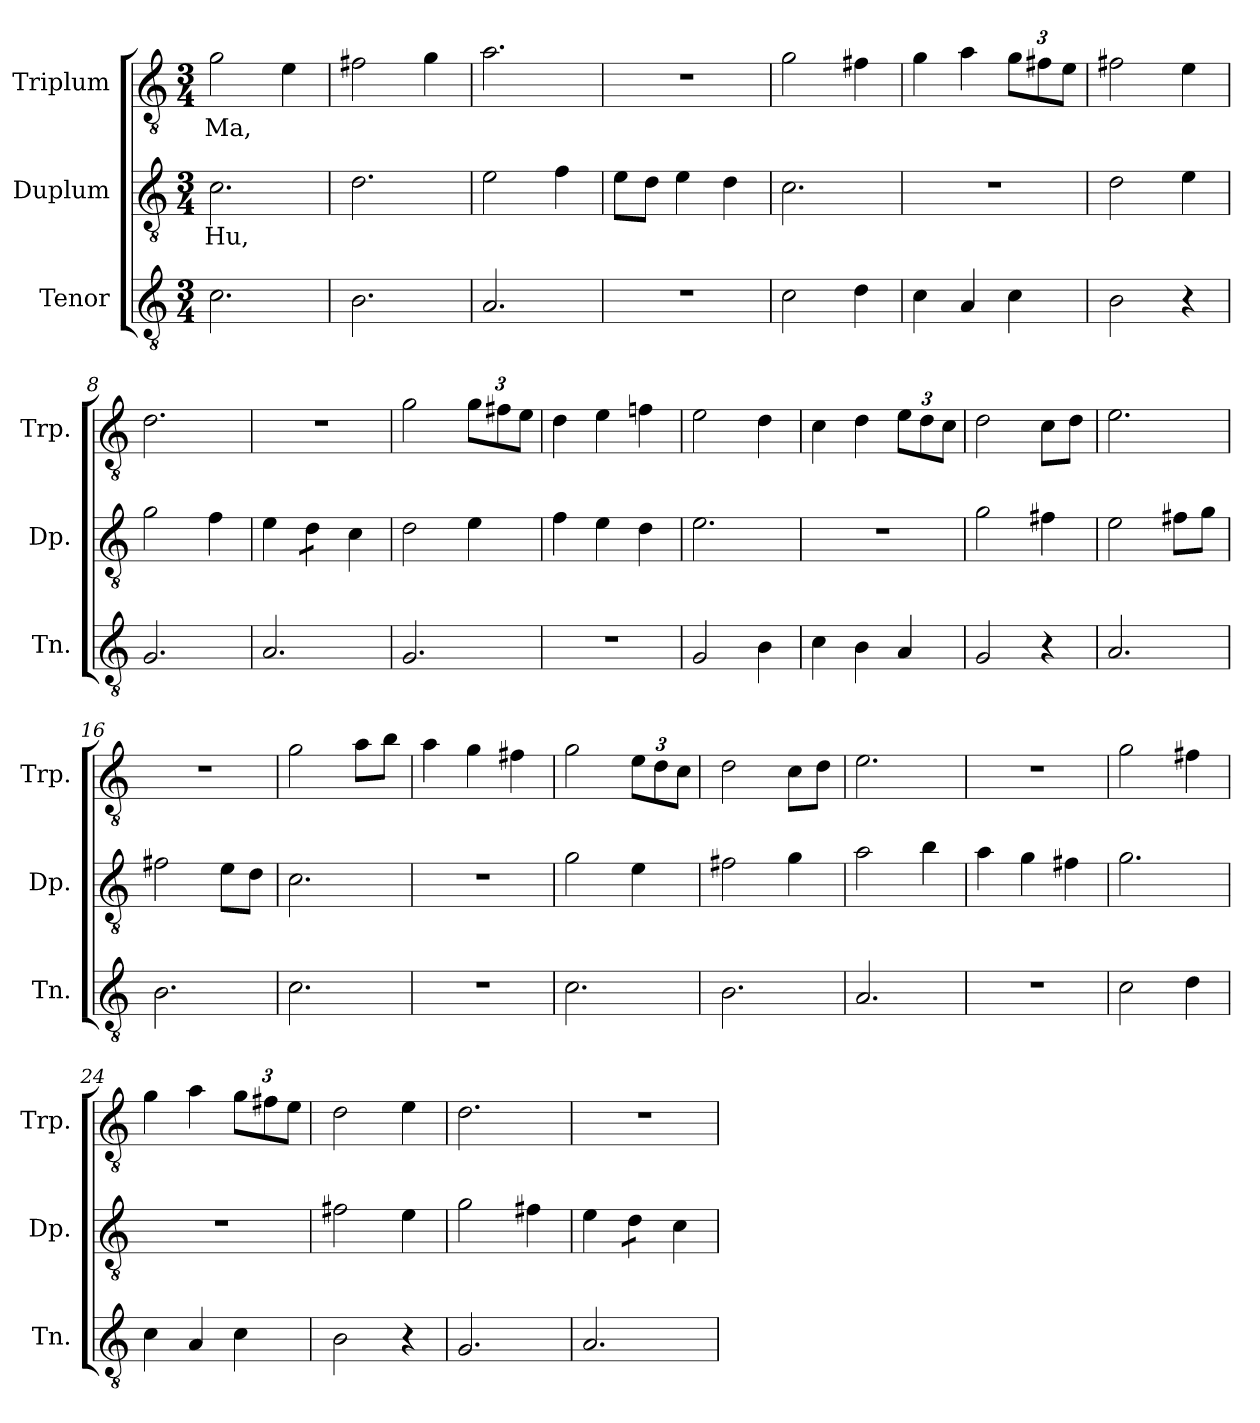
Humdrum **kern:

**kern	**kern	**text	**kern	**text
*part3	*part2	*part2	*part1	*part1
*staff3	*staff2	*staff2	*staff1	*staff1
*I"Tenor	*I"Duplum	*	*I"Triplum	*
*I'Tn.	*I'Dp.	*	*I'Trp.	*
*clefGv2	*clefGv2	*	*clefGv2	*
*k[]	*k[]	*	*k[]	*
*M3/4	*M3/4	*	*M3/4	*
=1	=1	=1	=1	=1
!	!	!LO:LY:b	!	!LO:LY:b
2.c\	2.c\	Hu,	2g\	Ma,
.	.	.	4e\	.
=2	=2	=2	=2	=2
2.B\	2.d\	.	2f#X\	.
.	.	.	4g\	.
=3	=3	=3	=3	=3
2.A/	2e\	.	2.a\	.
.	4f\	.	.	.
=4	=4	=4	=4	=4
2.r	8e\L	.	2.r	.
.	8d\J	.	.	.
.	4e\	.	.	.
.	4d\	.	.	.
=5	=5	=5	=5	=5
2c\	2.c\	.	2g\	.
4d\	.	.	4f#X\	.
=6	=6	=6	=6	=6
4c\	2.r	.	4g\	.
4A/	.	.	4a\	.
*	*	*	*Xbrackettup	*
4c\	.	.	12g\L	.
.	.	.	12f#X\	.
.	.	.	12e\J	.
=7	=7	=7	=7	=7
2B\	2d\	.	2f#X\	.
4r	4e\	.	4e\	.
=8	=8	=8	=8	=8
2.G/	2g\	.	2.d\	.
.	4f\	.	.	.
=9	=9	=9	=9	=9
2.A/	4e\	.	2.r	.
*	*tremolo	*	*	*
.	8d\L	.	.	.
.	8d\J	.	.	.
*	*Xtremolo	*	*	*
.	4c\	.	.	.
=10	=10	=10	=10	=10
2.G/	2d\	.	2g\	.
.	4e\	.	12g\L	.
.	.	.	12f#X\	.
.	.	.	12e\J	.
=11	=11	=11	=11	=11
2.r	4f\	.	4d\	.
.	4e\	.	4e\	.
.	4d\	.	4fn\	.
!!LO:LB:g=z
=12	=12	=12	=12	=12
2G/	2.e\	.	2e\	.
4B\	.	.	4d\	.
=13	=13	=13	=13	=13
4c\	2.r	.	4c\	.
4B\	.	.	4d\	.
4A/	.	.	12e\L	.
.	.	.	12d\	.
.	.	.	12c\J	.
=14	=14	=14	=14	=14
2G/	2g\	.	2d\	.
4r	4f#X\	.	8c\L	.
.	.	.	8d\J	.
=15	=15	=15	=15	=15
2.A/	2e\	.	2.e\	.
.	8f#X\L	.	.	.
.	8g\J	.	.	.
=16	=16	=16	=16	=16
2.B\	2f#X\	.	2.r	.
.	8e\L	.	.	.
.	8d\J	.	.	.
=17	=17	=17	=17	=17
2.c\	2.c\	.	2g\	.
.	.	.	8a\L	.
.	.	.	8b\J	.
=18	=18	=18	=18	=18
2.r	2.r	.	4a\	.
.	.	.	4g\	.
.	.	.	4f#X\	.
=19	=19	=19	=19	=19
2.c\	2g\	.	2g\	.
.	4e\	.	12e\L	.
.	.	.	12d\	.
.	.	.	12c\J	.
=20	=20	=20	=20	=20
2.B\	2f#X\	.	2d\	.
.	4g\	.	8c\L	.
.	.	.	8d\J	.
=21	=21	=21	=21	=21
2.A/	2a\	.	2.e\	.
.	4b\	.	.	.
=22	=22	=22	=22	=22
2.r	4a\	.	2.r	.
.	4g\	.	.	.
.	4f#X\	.	.	.
!!LO:LB:g=z
=23	=23	=23	=23	=23
2c\	2.g\	.	2g\	.
4d\	.	.	4f#X\	.
=24	=24	=24	=24	=24
4c\	2.r	.	4g\	.
4A/	.	.	4a\	.
4c\	.	.	12g\L	.
.	.	.	12f#X\	.
.	.	.	12e\J	.
=25	=25	=25	=25	=25
2B\	2f#X\	.	2d\	.
4r	4e\	.	4e\	.
=26	=26	=26	=26	=26
2.G/	2g\	.	2.d\	.
.	4f#i\	.	.	.
=27	=27	=27	=27	=27
2.A/	4e\	.	2.r	.
*	*tremolo	*	*	*
.	8d\L	.	.	.
.	8d\J	.	.	.
*	*Xtremolo	*	*	*
.	4c\	.	.	.
=	=	=	=	=
*-	*-	*-	*-	*-
